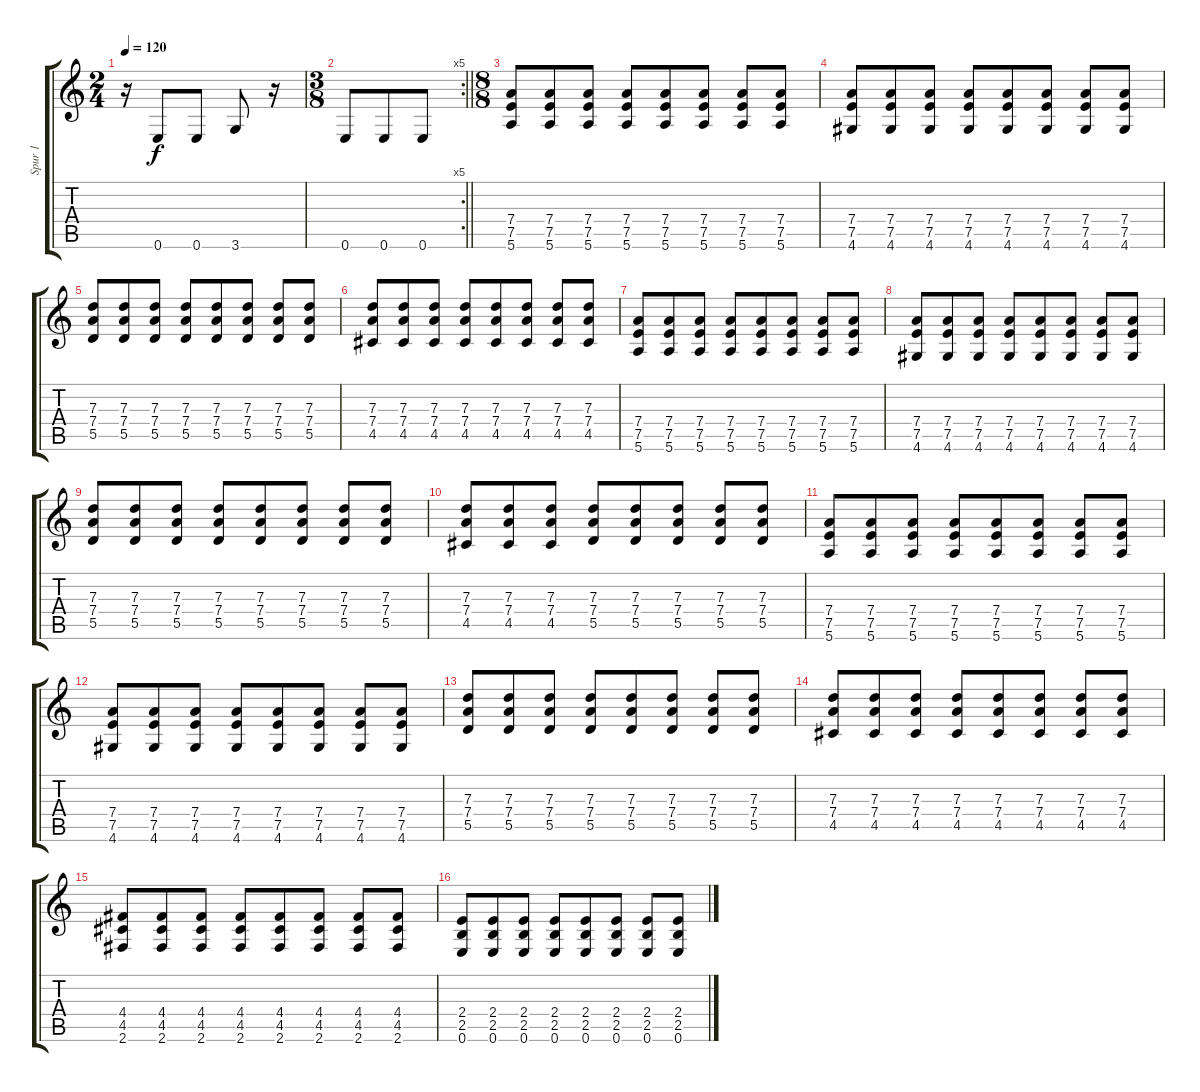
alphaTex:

\track ("Spur 1" "Spur 1") {instrument overdrivenguitar}
\staff {score tabs}
\tuning (E4 B3 G3 D3 A2 E2) {hide}
\ts (2 4)
\tempo 120
\clef g2
\ks c
r.16{dy f} 0.6.8 0.6.8 3.6.8 r.16 |
\rc 5
\ts (3 8)
\barLineRight lightlight
0.6.8 0.6.8 0.6.8 |
\ts (8 8)
(7.4 7.5 5.6).8 (7.4 7.5 5.6).8 (7.4 7.5 5.6).8 (7.4 7.5 5.6).8 (7.4 7.5 5.6).8 (7.4 7.5 5.6).8 (7.4 7.5 5.6).8 (7.4 7.5 5.6).8 |
(7.4 7.5 4.6).8 (7.4 7.5 4.6).8 (7.4 7.5 4.6).8 (7.4 7.5 4.6).8 (7.4 7.5 4.6).8 (7.4 7.5 4.6).8 (7.4 7.5 4.6).8 (7.4 7.5 4.6).8 |
(7.3 7.4 5.5).8 (7.3 7.4 5.5).8 (7.3 7.4 5.5).8 (7.3 7.4 5.5).8 (7.3 7.4 5.5).8 (7.3 7.4 5.5).8 (7.3 7.4 5.5).8 (7.3 7.4 5.5).8 |
(7.3 7.4 4.5).8 (7.3 7.4 4.5).8 (7.3 7.4 4.5).8 (7.3 7.4 4.5).8 (7.3 7.4 4.5).8 (7.3 7.4 4.5).8 (7.3 7.4 4.5).8 (7.3 7.4 4.5).8 |
(7.4 7.5 5.6).8 (7.4 7.5 5.6).8 (7.4 7.5 5.6).8 (7.4 7.5 5.6).8 (7.4 7.5 5.6).8 (7.4 7.5 5.6).8 (7.4 7.5 5.6).8 (7.4 7.5 5.6).8 |
(7.4 7.5 4.6).8 (7.4 7.5 4.6).8 (7.4 7.5 4.6).8 (7.4 7.5 4.6).8 (7.4 7.5 4.6).8 (7.4 7.5 4.6).8 (7.4 7.5 4.6).8 (7.4 7.5 4.6).8 |
(7.3 7.4 5.5).8 (7.3 7.4 5.5).8 (7.3 7.4 5.5).8 (7.3 7.4 5.5).8 (7.3 7.4 5.5).8 (7.3 7.4 5.5).8 (7.3 7.4 5.5).8 (7.3 7.4 5.5).8 |
(7.3 7.4 4.5).8 (7.3 7.4 4.5).8 (7.3 7.4 4.5).8 (7.3 7.4 5.5).8 (7.3 7.4 5.5).8 (7.3 7.4 5.5).8 (7.3 7.4 5.5).8 (7.3 7.4 5.5).8 |
(7.4 7.5 5.6).8 (7.4 7.5 5.6).8 (7.4 7.5 5.6).8 (7.4 7.5 5.6).8 (7.4 7.5 5.6).8 (7.4 7.5 5.6).8 (7.4 7.5 5.6).8 (7.4 7.5 5.6).8 |
(7.4 7.5 4.6).8 (7.4 7.5 4.6).8 (7.4 7.5 4.6).8 (7.4 7.5 4.6).8 (7.4 7.5 4.6).8 (7.4 7.5 4.6).8 (7.4 7.5 4.6).8 (7.4 7.5 4.6).8 |
(7.3 7.4 5.5).8 (7.3 7.4 5.5).8 (7.3 7.4 5.5).8 (7.3 7.4 5.5).8 (7.3 7.4 5.5).8 (7.3 7.4 5.5).8 (7.3 7.4 5.5).8 (7.3 7.4 5.5).8 |
(7.3 7.4 4.5).8 (7.3 7.4 4.5).8 (7.3 7.4 4.5).8 (7.3 7.4 4.5).8 (7.3 7.4 4.5).8 (7.3 7.4 4.5).8 (7.3 7.4 4.5).8 (7.3 7.4 4.5).8 |
(4.4 4.5 2.6).8 (4.4 4.5 2.6).8 (4.4 4.5 2.6).8 (4.4 4.5 2.6).8 (4.4 4.5 2.6).8 (4.4 4.5 2.6).8 (4.4 4.5 2.6).8 (4.4 4.5 2.6).8 |
(2.4 2.5 0.6).8 (2.4 2.5 0.6).8 (2.4 2.5 0.6).8 (2.4 2.5 0.6).8 (2.4 2.5 0.6).8 (2.4 2.5 0.6).8 (2.4 2.5 0.6).8 (2.4 2.5 0.6).8
